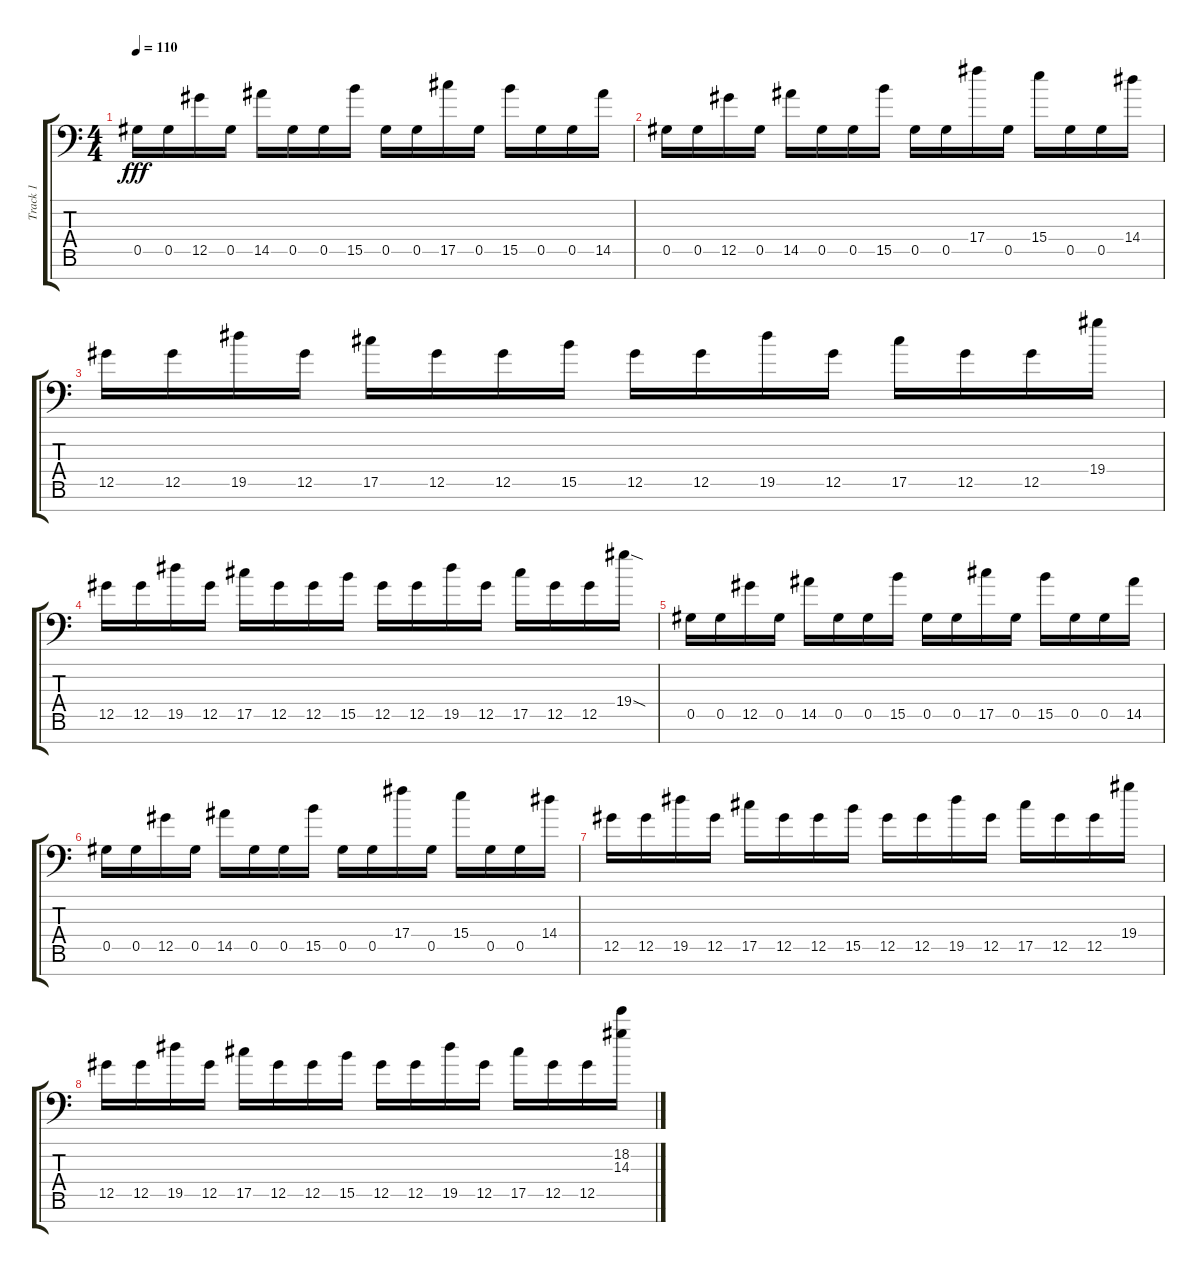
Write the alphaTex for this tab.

\track ("Track 1" "Track 1") {instrument overdrivenguitar}
\staff {score tabs}
\tuning (Eb4 Bb3 Gb3 Db3 Ab2 Eb2 Ab1) {hide}
\ts (4 4)
\tempo 110
\clef f4
\ks c
0.5.16{dy fff} 0.5.16 12.5.16 0.5.16 14.5.16 0.5.16 0.5.16 15.5.16 0.5.16 0.5.16 17.5.16 0.5.16 15.5.16 0.5.16 0.5.16 14.5.16 |
0.5.16 0.5.16 12.5.16 0.5.16 14.5.16 0.5.16 0.5.16 15.5.16 0.5.16 0.5.16 17.4.16 0.5.16 15.4.16 0.5.16 0.5.16 14.4.16 |
12.5.16 12.5.16 19.5.16 12.5.16 17.5.16 12.5.16 12.5.16 15.5.16 12.5.16 12.5.16 19.5.16 12.5.16 17.5.16 12.5.16 12.5.16 19.4.16 |
12.5.16 12.5.16 19.5.16 12.5.16 17.5.16 12.5.16 12.5.16 15.5.16 12.5.16 12.5.16 19.5.16 12.5.16 17.5.16 12.5.16 12.5.16 19.4{sod}.16 |
0.5.16 0.5.16 12.5.16 0.5.16 14.5.16 0.5.16 0.5.16 15.5.16 0.5.16 0.5.16 17.5.16 0.5.16 15.5.16 0.5.16 0.5.16 14.5.16 |
0.5.16 0.5.16 12.5.16 0.5.16 14.5.16 0.5.16 0.5.16 15.5.16 0.5.16 0.5.16 17.4.16 0.5.16 15.4.16 0.5.16 0.5.16 14.4.16 |
12.5.16 12.5.16 19.5.16 12.5.16 17.5.16 12.5.16 12.5.16 15.5.16 12.5.16 12.5.16 19.5.16 12.5.16 17.5.16 12.5.16 12.5.16 19.4.16 |
12.5.16 12.5.16 19.5.16 12.5.16 17.5.16 12.5.16 12.5.16 15.5.16 12.5.16 12.5.16 19.5.16 12.5.16 17.5.16 12.5.16 12.5.16 (18.2 14.3).16
